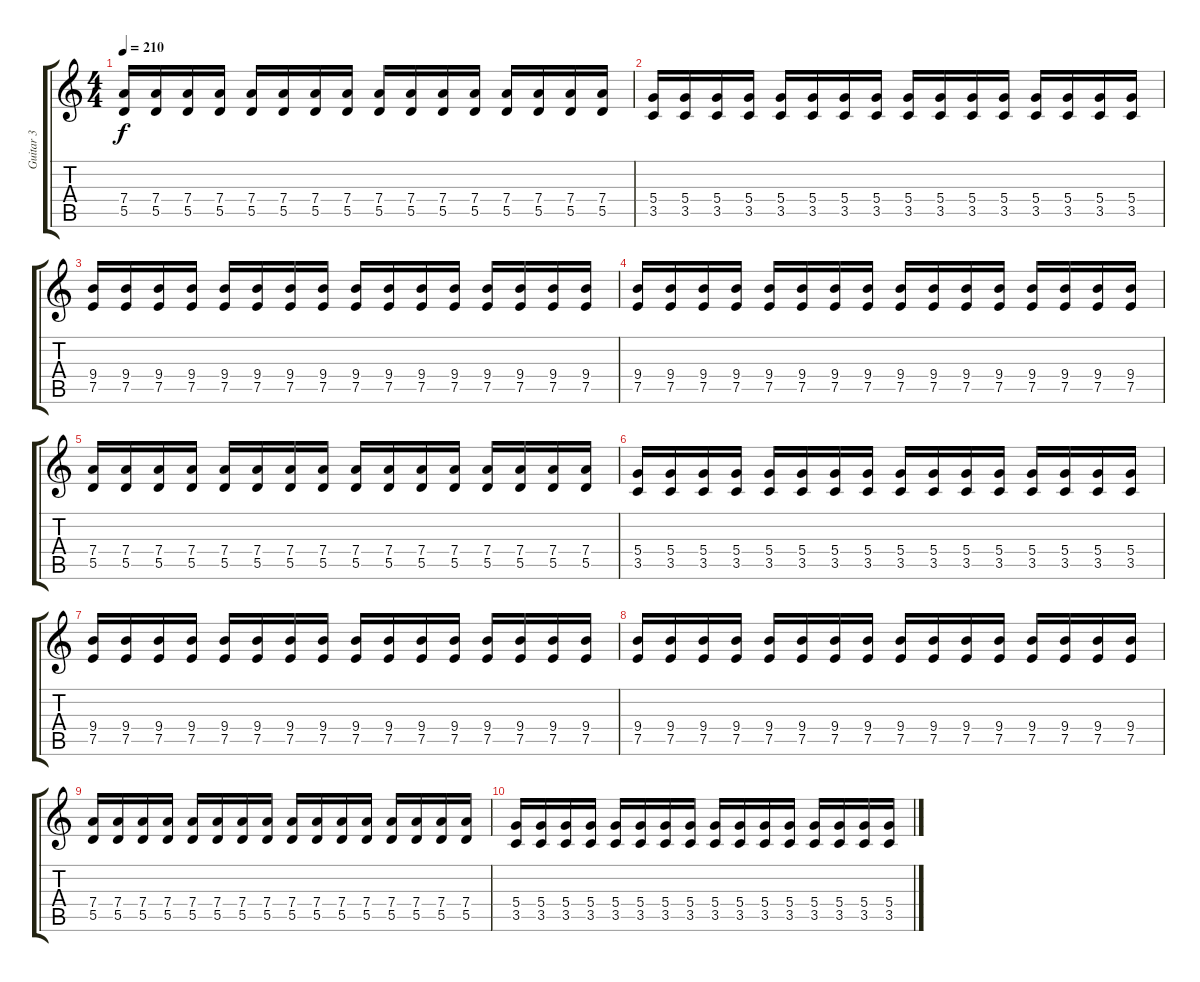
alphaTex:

\track ("Guitar 3" "Guitar 3") {instrument distortionguitar}
\staff {score tabs}
\tuning (E4 B3 G3 D3 A2 E2) {hide}
\ts (4 4)
\tempo 210
\clef g2
\ks c
(7.4 5.5).16{dy f} (7.4 5.5).16 (7.4 5.5).16 (7.4 5.5).16 (7.4 5.5).16 (7.4 5.5).16 (7.4 5.5).16 (7.4 5.5).16 (7.4 5.5).16 (7.4 5.5).16 (7.4 5.5).16 (7.4 5.5).16 (7.4 5.5).16 (7.4 5.5).16 (7.4 5.5).16 (7.4 5.5).16 |
(5.4 3.5).16 (5.4 3.5).16 (5.4 3.5).16 (5.4 3.5).16 (5.4 3.5).16 (5.4 3.5).16 (5.4 3.5).16 (5.4 3.5).16 (5.4 3.5).16 (5.4 3.5).16 (5.4 3.5).16 (5.4 3.5).16 (5.4 3.5).16 (5.4 3.5).16 (5.4 3.5).16 (5.4 3.5).16 |
(9.4 7.5).16 (9.4 7.5).16 (9.4 7.5).16 (9.4 7.5).16 (9.4 7.5).16 (9.4 7.5).16 (9.4 7.5).16 (9.4 7.5).16 (9.4 7.5).16 (9.4 7.5).16 (9.4 7.5).16 (9.4 7.5).16 (9.4 7.5).16 (9.4 7.5).16 (9.4 7.5).16 (9.4 7.5).16 |
(9.4 7.5).16 (9.4 7.5).16 (9.4 7.5).16 (9.4 7.5).16 (9.4 7.5).16 (9.4 7.5).16 (9.4 7.5).16 (9.4 7.5).16 (9.4 7.5).16 (9.4 7.5).16 (9.4 7.5).16 (9.4 7.5).16 (9.4 7.5).16 (9.4 7.5).16 (9.4 7.5).16 (9.4 7.5).16 |
(7.4 5.5).16 (7.4 5.5).16 (7.4 5.5).16 (7.4 5.5).16 (7.4 5.5).16 (7.4 5.5).16 (7.4 5.5).16 (7.4 5.5).16 (7.4 5.5).16 (7.4 5.5).16 (7.4 5.5).16 (7.4 5.5).16 (7.4 5.5).16 (7.4 5.5).16 (7.4 5.5).16 (7.4 5.5).16 |
(5.4 3.5).16 (5.4 3.5).16 (5.4 3.5).16 (5.4 3.5).16 (5.4 3.5).16 (5.4 3.5).16 (5.4 3.5).16 (5.4 3.5).16 (5.4 3.5).16 (5.4 3.5).16 (5.4 3.5).16 (5.4 3.5).16 (5.4 3.5).16 (5.4 3.5).16 (5.4 3.5).16 (5.4 3.5).16 |
(9.4 7.5).16 (9.4 7.5).16 (9.4 7.5).16 (9.4 7.5).16 (9.4 7.5).16 (9.4 7.5).16 (9.4 7.5).16 (9.4 7.5).16 (9.4 7.5).16 (9.4 7.5).16 (9.4 7.5).16 (9.4 7.5).16 (9.4 7.5).16 (9.4 7.5).16 (9.4 7.5).16 (9.4 7.5).16 |
(9.4 7.5).16 (9.4 7.5).16 (9.4 7.5).16 (9.4 7.5).16 (9.4 7.5).16 (9.4 7.5).16 (9.4 7.5).16 (9.4 7.5).16 (9.4 7.5).16 (9.4 7.5).16 (9.4 7.5).16 (9.4 7.5).16 (9.4 7.5).16 (9.4 7.5).16 (9.4 7.5).16 (9.4 7.5).16 |
(7.4 5.5).16 (7.4 5.5).16 (7.4 5.5).16 (7.4 5.5).16 (7.4 5.5).16 (7.4 5.5).16 (7.4 5.5).16 (7.4 5.5).16 (7.4 5.5).16 (7.4 5.5).16 (7.4 5.5).16 (7.4 5.5).16 (7.4 5.5).16 (7.4 5.5).16 (7.4 5.5).16 (7.4 5.5).16 |
(5.4 3.5).16 (5.4 3.5).16 (5.4 3.5).16 (5.4 3.5).16 (5.4 3.5).16 (5.4 3.5).16 (5.4 3.5).16 (5.4 3.5).16 (5.4 3.5).16 (5.4 3.5).16 (5.4 3.5).16 (5.4 3.5).16 (5.4 3.5).16 (5.4 3.5).16 (5.4 3.5).16 (5.4 3.5).16
